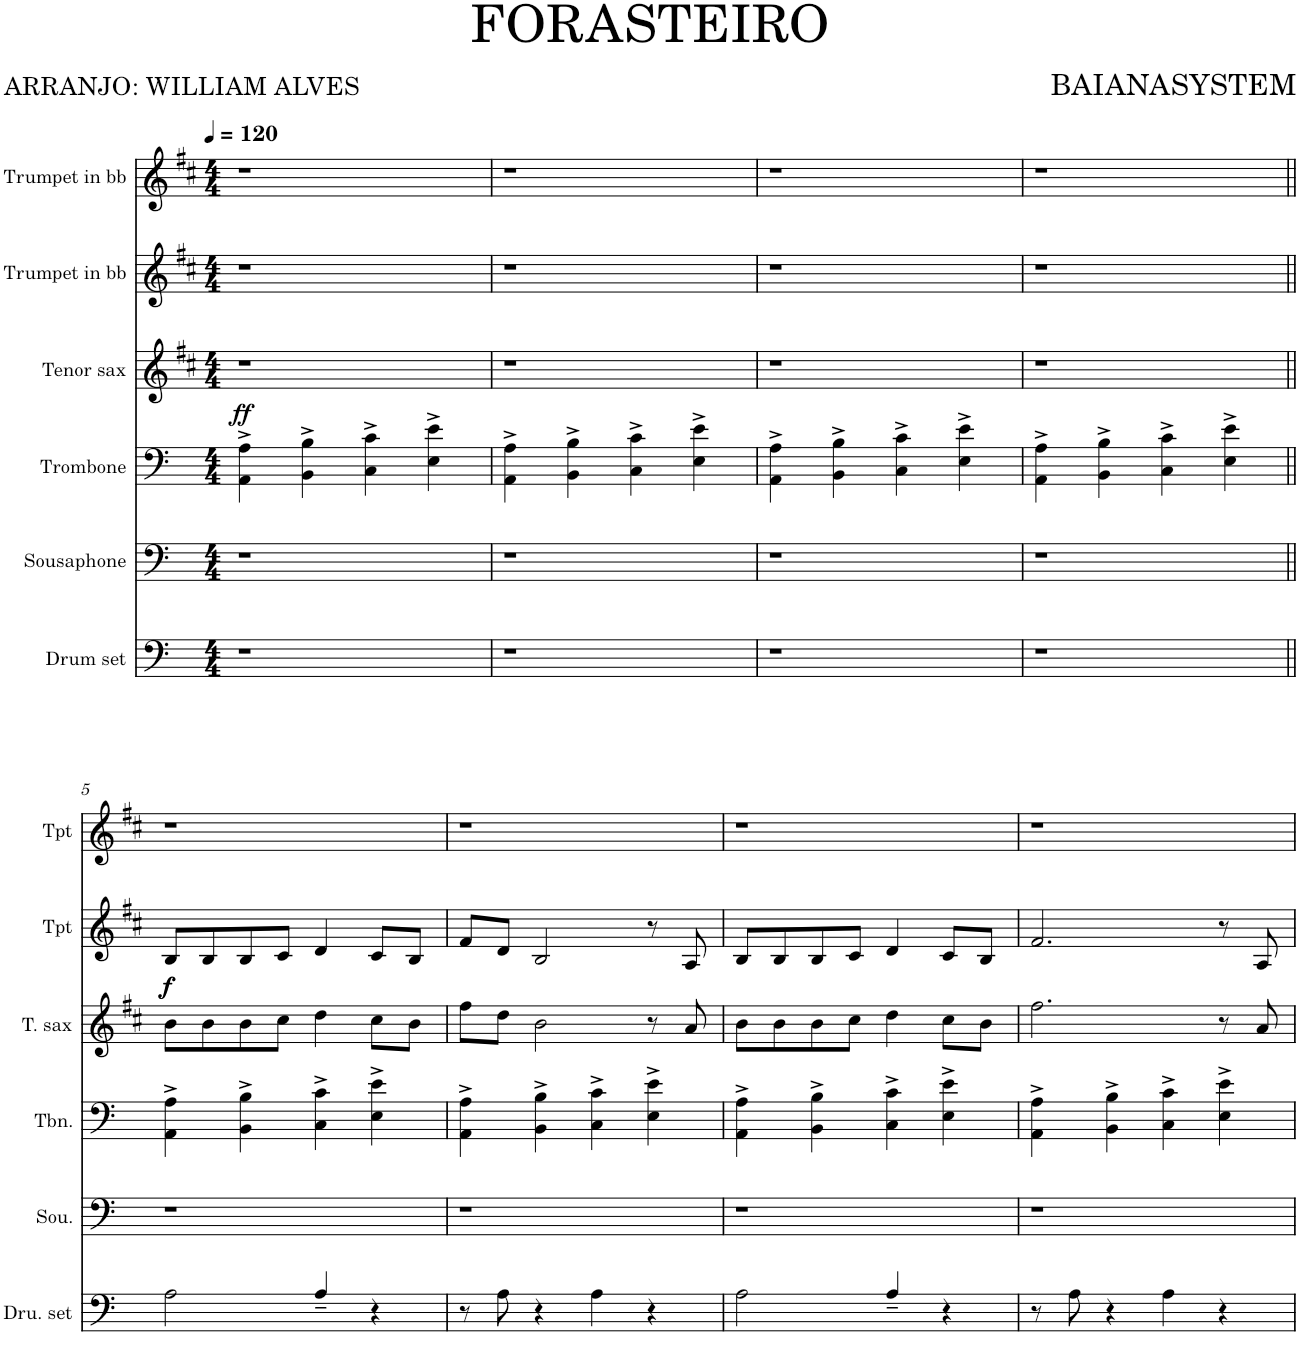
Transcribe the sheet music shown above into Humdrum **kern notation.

**kern	**kern	**kern	**dynam	**kern	**dynam	**kern	**kern
*part6	*part5	*part4	*part4	*part3	*part3	*part2	*part1
*staff6	*staff5	*staff4	*staff4	*staff3	*staff3	*staff2	*staff1
*I"Drum set	*I"Sousaphone	*I"Trombone	*	*I"Tenor sax	*	*I"Trumpet in bb	*I"Trumpet in bb
*I'Dru. set	*I'Sou.	*I'Tbn.	*	*I'T. sax	*	*I'Tpt	*I'Tpt
*clefF4	*clefF4	*clefF4	*	*clefG2	*	*clefG2	*clefG2
*	*	*	*	*Trd7c14	*	*Trd0c2	*Trd0c2
*k[]	*k[]	*k[]	*	*k[f#c#]	*	*k[f#c#]	*k[f#c#]
*M4/4	*M4/4	*M4/4	*	*M4/4	*	*M4/4	*M4/4
*MM120	*MM120	*MM120	*	*MM120	*	*MM120	*MM120
=1	=1	=1	=1	=1	=1	=1	=1
!	!	!	!LO:DY:a	!	!	!	!
1r	1r	4AA\^ 4A\^	ff	1r	.	1r	1r
.	.	4BB\^ 4B\^	.	.	.	.	.
.	.	4C\^ 4c\^	.	.	.	.	.
.	.	4E\^ 4e\^	.	.	.	.	.
=2	=2	=2	=2	=2	=2	=2	=2
1r	1r	4AA\^ 4A\^	.	1r	.	1r	1r
.	.	4BB\^ 4B\^	.	.	.	.	.
.	.	4C\^ 4c\^	.	.	.	.	.
.	.	4E\^ 4e\^	.	.	.	.	.
=3	=3	=3	=3	=3	=3	=3	=3
1r	1r	4AA\^ 4A\^	.	1r	.	1r	1r
.	.	4BB\^ 4B\^	.	.	.	.	.
.	.	4C\^ 4c\^	.	.	.	.	.
.	.	4E\^ 4e\^	.	.	.	.	.
=4	=4	=4	=4	=4	=4	=4	=4
1r	1r	4AA\^ 4A\^	.	1r	.	1r	1r
.	.	4BB\^ 4B\^	.	.	.	.	.
.	.	4C\^ 4c\^	.	.	.	.	.
.	.	4E\^ 4e\^	.	.	.	.	.
!!LO:LB:g=z
=5||	=5||	=5||	=5||	=5||	=5||	=5||	=5||
!	!	!	!	!	!LO:DY:a	!	!
!	!	!	!	!	!LO:DY:n=1:a	!	!
2RA\	1r	4AA\^ 4A\^	.	8b\L	f f	8B/L	1r
.	.	.	.	8b\	.	8B/	.
.	.	4BB\^ 4B\^	.	8b\	.	8B/	.
.	.	.	.	8cc#\J	.	8c#/J	.
4RA~/	.	4C\^ 4c\^	.	4dd\	.	4d/	.
4r	.	4E\^ 4e\^	.	8cc#\L	.	8c#/L	.
.	.	.	.	8b\J	.	8B/J	.
=6	=6	=6	=6	=6	=6	=6	=6
8r	1r	4AA\^ 4A\^	.	8ff#\L	.	8f#/L	1r
8RA\	.	.	.	8dd\J	.	8d/J	.
4r	.	4BB\^ 4B\^	.	2b\	.	2B/	.
4RA\	.	4C\^ 4c\^	.	.	.	.	.
4r	.	4E\^ 4e\^	.	8r	.	8r	.
.	.	.	.	8a/	.	8A/	.
=7	=7	=7	=7	=7	=7	=7	=7
2RA\	1r	4AA\^ 4A\^	.	8b\L	.	8B/L	1r
.	.	.	.	8b\	.	8B/	.
.	.	4BB\^ 4B\^	.	8b\	.	8B/	.
.	.	.	.	8cc#\J	.	8c#/J	.
4RA~/	.	4C\^ 4c\^	.	4dd\	.	4d/	.
4r	.	4E\^ 4e\^	.	8cc#\L	.	8c#/L	.
.	.	.	.	8b\J	.	8B/J	.
=8	=8	=8	=8	=8	=8	=8	=8
8r	1r	4AA\^ 4A\^	.	2.ff#\	.	2.f#/	1r
8RA\	.	.	.	.	.	.	.
4r	.	4BB\^ 4B\^	.	.	.	.	.
4RA\	.	4C\^ 4c\^	.	.	.	.	.
4r	.	4E\^ 4e\^	.	8r	.	8r	.
.	.	.	.	8a/	.	8A/	.
=	=	=	=	=	=	=	=
*-	*-	*-	*-	*-	*-	*-	*-
